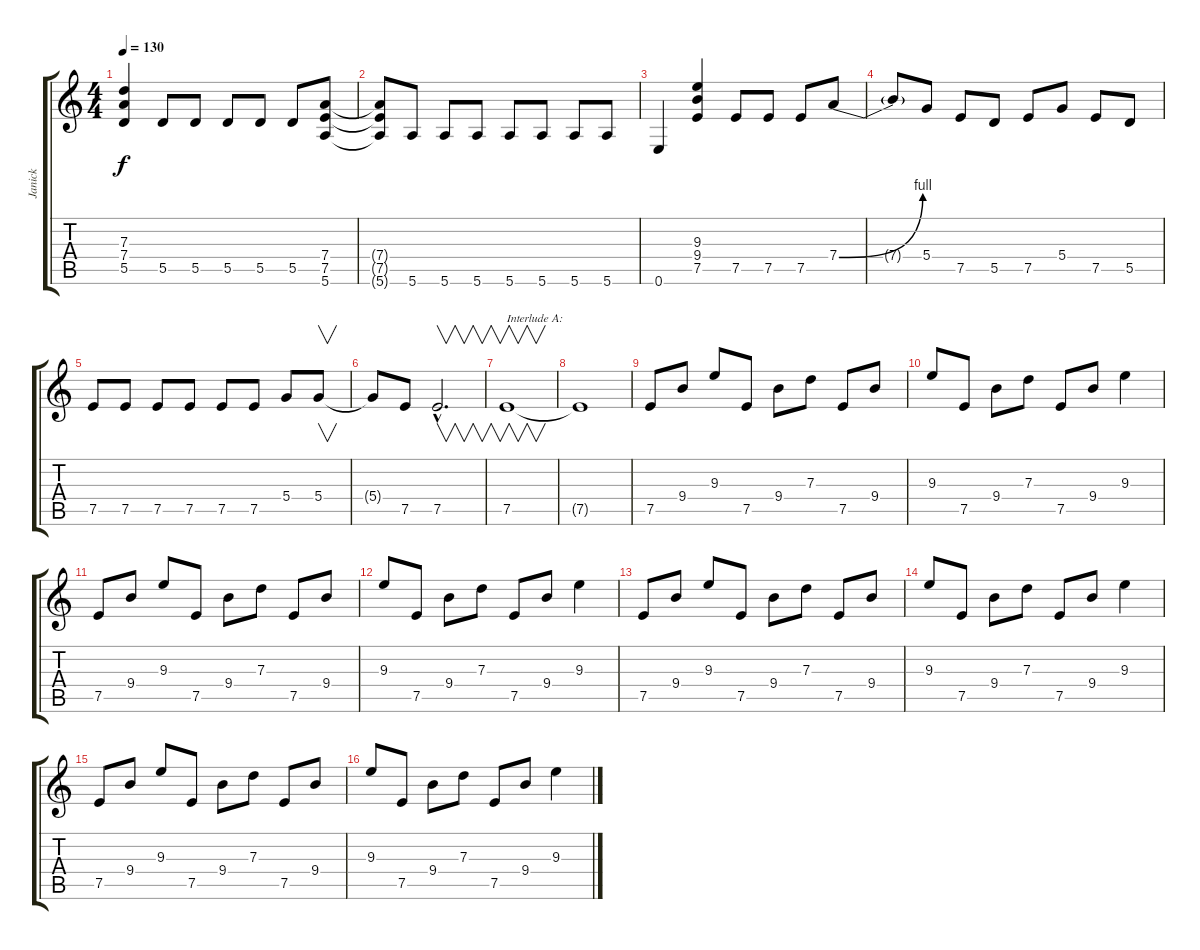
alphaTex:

\track ("Janick" "Janick") {instrument distortionguitar}
\staff {score tabs}
\tuning (E4 B3 G3 D3 A2 E2) {hide}
\ts (4 4)
\tempo 130
\clef g2
\ks c
(7.3 7.4 5.5).4{dy f} 5.5.8 5.5.8 5.5.8 5.5.8 5.5.8 (7.4 7.5 5.6).8 |
(7.4{t} 7.5{t} 5.6{t}).8 5.6.8 5.6.8 5.6.8 5.6.8 5.6.8 5.6.8 5.6.8 |
0.6.4 (9.3 9.4 7.5).4 7.5.8 7.5.8 7.5.8 7.4{be (bend 0 0 60 4)}.8 |
7.4{t}.8 5.4.8 7.5.8 5.5.8 7.5.8 5.4.8 7.5.8 5.5.8 |
7.5.8 7.5.8 7.5.8 7.5.8 7.5.8 7.5.8 5.4.8 5.4.8{v} |
5.4{t}.8 7.5.8 7.5{hac}.2{v d} |
7.5.1{v txt "Interlude A:" volume 14} |
7.5{t}.1 |
7.5.8 9.4.8 9.3.8 7.5.8 9.4.8 7.3.8 7.5.8 9.4.8 |
9.3.8 7.5.8 9.4.8 7.3.8 7.5.8 9.4.8 9.3.4 |
7.5.8 9.4.8 9.3.8 7.5.8 9.4.8 7.3.8 7.5.8 9.4.8 |
9.3.8 7.5.8 9.4.8 7.3.8 7.5.8 9.4.8 9.3.4 |
7.5.8 9.4.8 9.3.8 7.5.8 9.4.8 7.3.8 7.5.8 9.4.8 |
9.3.8 7.5.8 9.4.8 7.3.8 7.5.8 9.4.8 9.3.4 |
7.5.8 9.4.8 9.3.8 7.5.8 9.4.8 7.3.8 7.5.8 9.4.8 |
9.3.8 7.5.8 9.4.8 7.3.8 7.5.8 9.4.8 9.3.4
